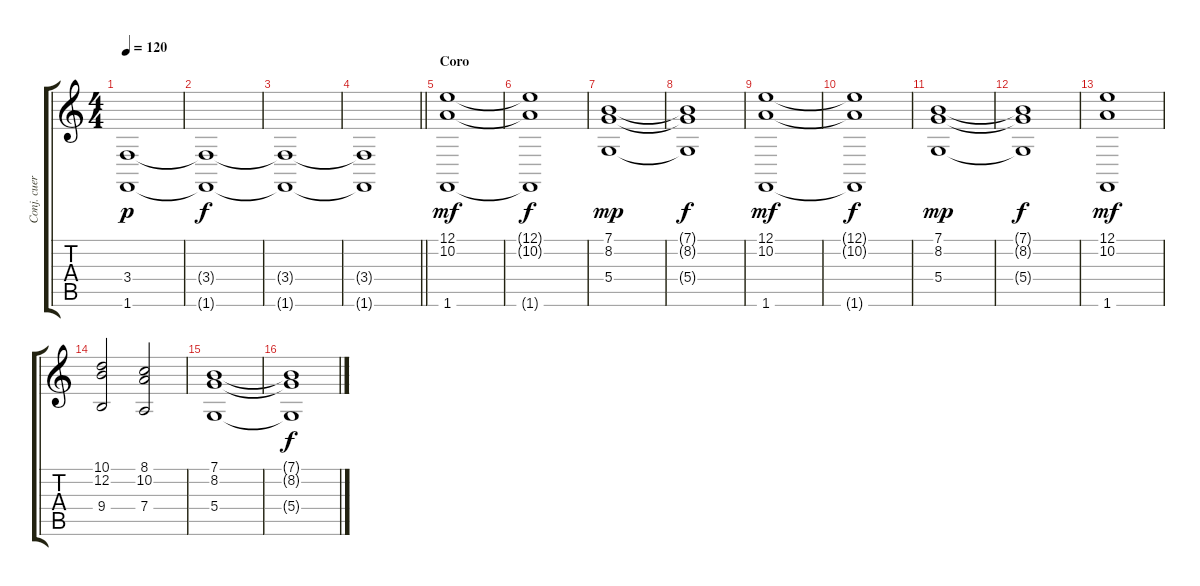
\track ("Conj. cuerdas" "Conj. cuer") {instrument stringensemble1}
\staff {score tabs}
\tuning (E4 B3 G3 D3 A2 E2) {hide}
\ts (4 4)
\tempo 120
\clef g2
\ks c
(3.4 1.6).1{dy p instrument stringensemble1} |
(3.4{t} 1.6{t}).1{dy f} |
(3.4{t} 1.6{t}).1 |
\barLineRight lightlight
(3.4{t} 1.6{t}).1 |
\section ("" "Coro")
(12.1 10.2 1.6).1{dy mf instrument stringensemble2} |
(12.1{t} 10.2{t} 1.6{t}).1{dy f} |
(7.1 8.2 5.4).1{dy mp} |
(7.1{t} 8.2{t} 5.4{t}).1{dy f} |
(12.1 10.2 1.6).1{dy mf} |
(12.1{t} 10.2{t} 1.6{t}).1{dy f} |
(7.1 8.2 5.4).1{dy mp} |
(7.1{t} 8.2{t} 5.4{t}).1{dy f} |
(12.1 10.2 1.6).1{dy mf} |
(10.1 12.2 9.4).2 (8.1 10.2 7.4).2 |
(7.1 8.2 5.4).1 |
(7.1{t} 8.2{t} 5.4{t}).1{dy f}
